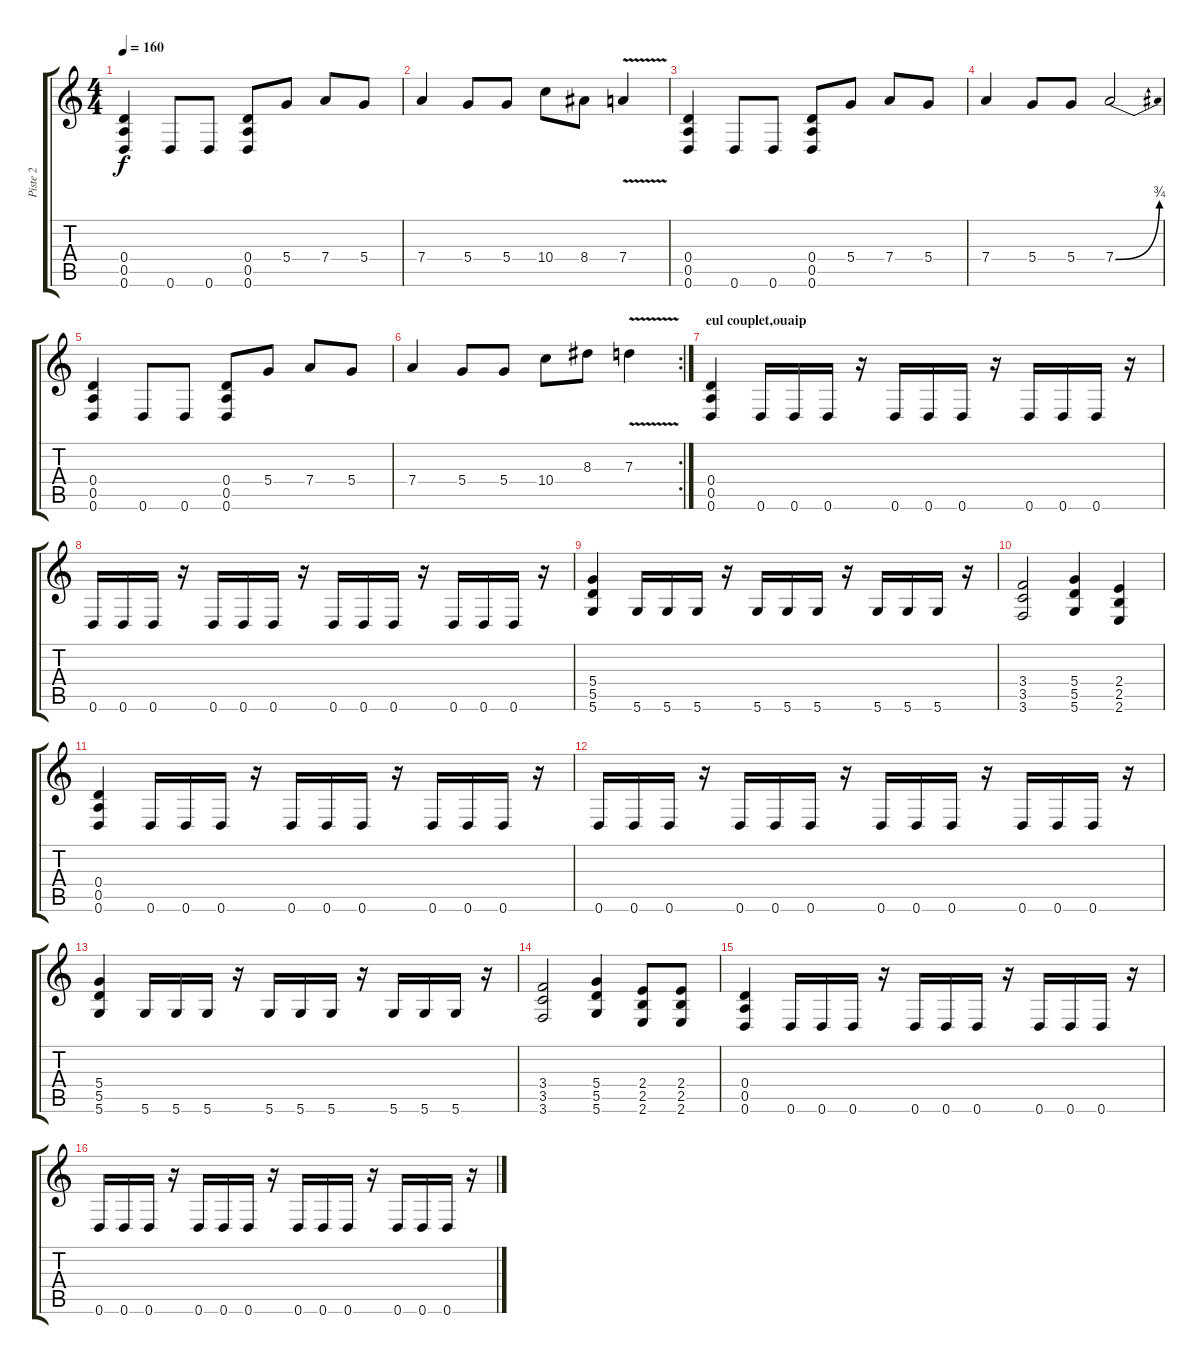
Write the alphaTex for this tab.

\track ("Piste 2" "Piste 2") {instrument distortionguitar}
\staff {score tabs}
\tuning (E4 B3 G3 D3 A2 D2) {hide}
\ts (4 4)
\tempo 160
\clef g2
\ks c
(0.4 0.5 0.6).4{dy f} 0.6.8 0.6.8 (0.4 0.5 0.6).8 5.4.8 7.4.8 5.4.8 |
7.4.4 5.4.8 5.4.8 10.4.8 8.4.8 7.4{v}.4 |
(0.4 0.5 0.6).4 0.6.8 0.6.8 (0.4 0.5 0.6).8 5.4.8 7.4.8 5.4.8 |
7.4.4 5.4.8 5.4.8 7.4{be (bend 0 0 60 3)}.2 |
(0.4 0.5 0.6).4 0.6.8 0.6.8 (0.4 0.5 0.6).8 5.4.8 7.4.8 5.4.8 |
\rc 2
7.4.4 5.4.8 5.4.8 10.4.8 8.3.8 7.3{v}.4 |
\section ("" "eul couplet,ouaip")
(0.4 0.5 0.6).4 0.6.16 0.6.16 0.6.16 r.16 0.6.16 0.6.16 0.6.16 r.16 0.6.16 0.6.16 0.6.16 r.16 |
0.6.16 0.6.16 0.6.16 r.16 0.6.16 0.6.16 0.6.16 r.16 0.6.16 0.6.16 0.6.16 r.16 0.6.16 0.6.16 0.6.16 r.16 |
(5.4 5.5 5.6).4 5.6.16 5.6.16 5.6.16 r.16 5.6.16 5.6.16 5.6.16 r.16 5.6.16 5.6.16 5.6.16 r.16 |
(3.4 3.5 3.6).2 (5.4 5.5 5.6).4 (2.4 2.5 2.6).4 |
(0.4 0.5 0.6).4 0.6.16 0.6.16 0.6.16 r.16 0.6.16 0.6.16 0.6.16 r.16 0.6.16 0.6.16 0.6.16 r.16 |
0.6.16 0.6.16 0.6.16 r.16 0.6.16 0.6.16 0.6.16 r.16 0.6.16 0.6.16 0.6.16 r.16 0.6.16 0.6.16 0.6.16 r.16 |
(5.4 5.5 5.6).4 5.6.16 5.6.16 5.6.16 r.16 5.6.16 5.6.16 5.6.16 r.16 5.6.16 5.6.16 5.6.16 r.16 |
(3.4 3.5 3.6).2 (5.4 5.5 5.6).4 (2.4 2.5 2.6).8 (2.4 2.5 2.6).8 |
(0.4 0.5 0.6).4 0.6.16 0.6.16 0.6.16 r.16 0.6.16 0.6.16 0.6.16 r.16 0.6.16 0.6.16 0.6.16 r.16 |
0.6.16 0.6.16 0.6.16 r.16 0.6.16 0.6.16 0.6.16 r.16 0.6.16 0.6.16 0.6.16 r.16 0.6.16 0.6.16 0.6.16 r.16
